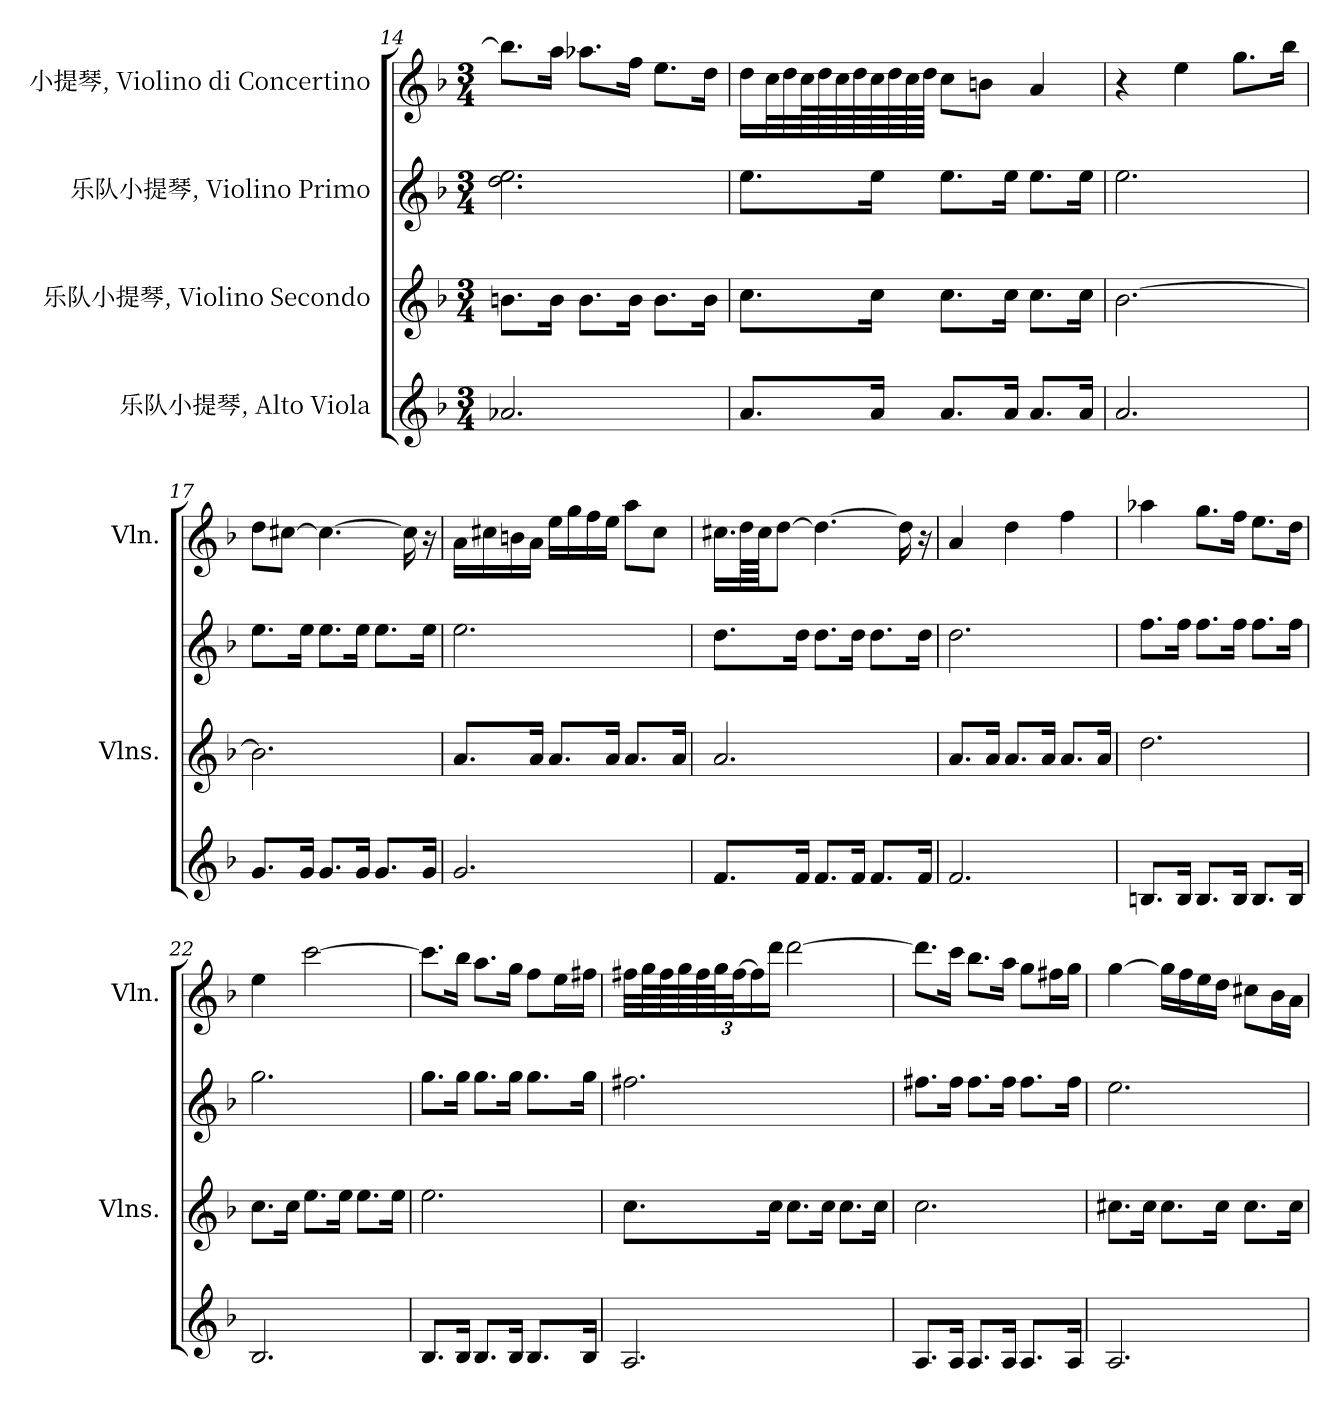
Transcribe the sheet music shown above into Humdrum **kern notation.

**kern	**kern	**kern	**kern
*part4	*part3	*part2	*part1
*staff4	*staff3	*staff2	*staff1
*I"乐队小提琴, Alto Viola	*I"乐队小提琴, Violino Secondo	*I"乐队小提琴, Violino Primo	*I"小提琴, Violino di Concertino
*	*I'Vlns.	*	*I'Vln.
*clefG2	*clefG2	*clefG2	*clefG2
*k[b-]	*k[b-]	*k[b-]	*k[b-]
*M3/4	*M3/4	*M3/4	*M3/4
=14	=14	=14	=14
2.a-X/	8.bn\L	2.dd\ 2.ee\	8.bb\L]
.	16b\Jk	.	16aa\Jk
.	8.b\L	.	8.aa-X\L
.	16b\Jk	.	16ff\Jk
.	8.b\L	.	8.ee\L
.	16b\Jk	.	16dd\Jk
=15	=15	=15	=15
8.a/L	8.cc\L	8.ee\L	16dd\LL
.	.	.	32cc\L
.	.	.	32dd\
.	.	.	64cc\L
.	.	.	64dd\
.	.	.	64cc\
.	.	.	64dd\
16a/Jk	16cc\Jk	16ee\Jk	64cc\
.	.	.	64dd\
.	.	.	64cc\
.	.	.	64dd\JJJJ
8.a/L	8.cc\L	8.ee\L	8cc\L
.	.	.	8bn\J
16a/Jk	16cc\Jk	16ee\Jk	.
8.a/L	8.cc\L	8.ee\L	4a/
16a/Jk	16cc\Jk	16ee\Jk	.
=16	=16	=16	=16
2.a/	[2.b-\	2.ee\	4r
.	.	.	4ee\
.	.	.	8.gg\L
.	.	.	16bb-\Jk
!!LO:LB:g=z
=17	=17	=17	=17
8.g/L	2.b-\]	8.ee\L	8dd\L
.	.	.	[8cc#X\J
16g/Jk	.	16ee\Jk	.
8.g/L	.	8.ee\L	4.cc#\_
16g/Jk	.	16ee\Jk	.
8.g/L	.	8.ee\L	.
*	*	*	*MM42
.	.	.	16cc#\]
16g/Jk	.	16ee\Jk	16r
=18	=18	=18	=18
*	*	*	*MM45
2.g/	8.a/L	2.ee\	16a\LL
.	.	.	16cc#X\
.	.	.	16bn\
.	16a/Jk	.	16a\JJ
.	8.a/L	.	16ee\LL
.	.	.	16gg\
.	.	.	16ff\
.	16a/Jk	.	16ee\JJ
.	8.a/L	.	8aa\L
.	.	.	8cc#\J
.	16a/Jk	.	.
=19	=19	=19	=19
8.f/L	2.a/	8.dd\L	16.cc#X\LL
.	.	.	64dd\LL
.	.	.	64cc#\JJJ
.	.	.	[8dd\J
16f/Jk	.	16dd\Jk	.
8.f/L	.	8.dd\L	4.dd\_
16f/Jk	.	16dd\Jk	.
8.f/L	.	8.dd\L	.
.	.	.	16dd\]
16f/Jk	.	16dd\Jk	16r
=20	=20	=20	=20
2.f/	8.a/L	2.dd\	4a/
.	16a/Jk	.	.
.	8.a/L	.	4dd\
.	16a/Jk	.	.
.	8.a/L	.	4ff\
.	16a/Jk	.	.
!!LO:LB:g=z
=21	=21	=21	=21
*	*	*	*MM45
8.Bn/L	2.dd\	8.ff\L	4aa-X\
16B/Jk	.	16ff\Jk	.
8.B/L	.	8.ff\L	8.gg\L
16B/Jk	.	16ff\Jk	16ff\Jk
8.B/L	.	8.ff\L	8.ee\L
16B/Jk	.	16ff\Jk	16dd\Jk
=22	=22	=22	=22
2.B-/	8.cc\L	2.gg\	4ee\
.	16cc\Jk	.	.
.	8.ee\L	.	[2ccc\
.	16ee\Jk	.	.
.	8.ee\L	.	.
.	16ee\Jk	.	.
=23	=23	=23	=23
8.B-/L	2.ee\	8.gg\L	8.ccc\L]
16B-/Jk	.	16gg\Jk	16bb-\Jk
8.B-/L	.	8.gg\L	8.aa\L
16B-/Jk	.	16gg\Jk	16gg\Jk
8.B-/L	.	8.gg\L	8ff\L
.	.	.	16ee\L
16B-/Jk	.	16gg\Jk	16ff#X\JJ
!!LO:PB:g=z
=24	=24	=24	=24
2.A/	8.cc\L	2.ff#X\	32ff#X\LLL
.	.	.	64gg\L
.	.	.	64ff#\
.	.	.	64gg\
.	.	.	64ff#\
*	*	*	*Xbrackettup
.	.	.	96gg\J
.	.	.	[48ff#\J
.	.	.	16ff#\]
.	16cc\Jk	.	16ddd\JJ
.	8.cc\L	.	[2ddd\
.	16cc\Jk	.	.
.	8.cc\L	.	.
.	16cc\Jk	.	.
=25	=25	=25	=25
8.A/L	2.cc\	8.ff#X\L	8.ddd\L]
16A/Jk	.	16ff#\Jk	16ccc\Jk
8.A/L	.	8.ff#\L	8.bb-\L
16A/Jk	.	16ff#\Jk	16aa\Jk
8.A/L	.	8.ff#\L	8gg\L
.	.	.	16ff#X\L
16A/Jk	.	16ff#\Jk	16gg\JJ
=26	=26	=26	=26
2.A/	8.cc#X\L	2.ee\	[4gg\
.	16cc#\Jk	.	.
.	8.cc#\L	.	16gg\LL]
.	.	.	16ff\
.	.	.	16ee\
.	16cc#\Jk	.	16dd\JJ
.	8.cc#\L	.	8cc#X\L
.	.	.	16b-\L
.	16cc#\Jk	.	16a\JJ
=	=	=	=
*-	*-	*-	*-
